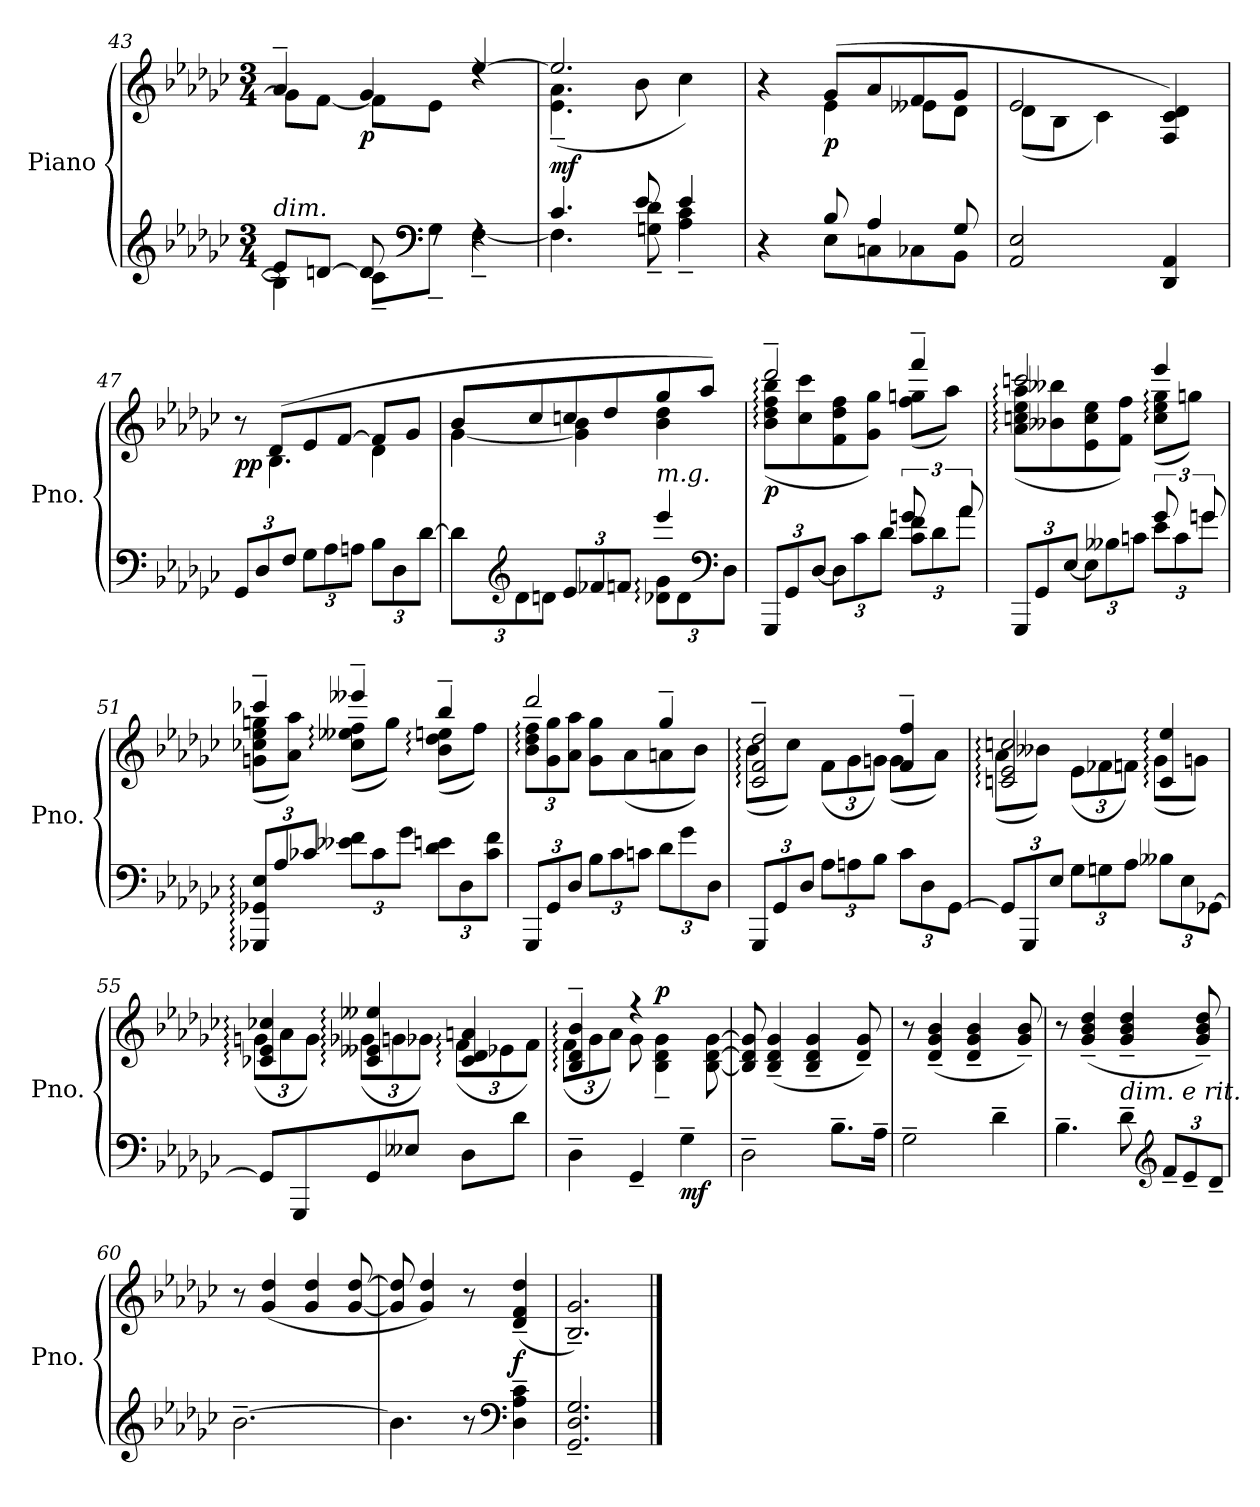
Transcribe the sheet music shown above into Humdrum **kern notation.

**kern	**kern	**dynam
*part1	*part1	*part1
*staff2	*staff1	*staff1/2
*I"Piano	*	*
*I'Pno.	*	*
*clefG2	*clefG2	*
*k[b-e-a-d-g-c-]	*k[b-e-a-d-g-c-]	*
*M3/4	*M3/4	*
=43	=43	=43
*^	*^	*
!LO:TX:a:i:t=dim.	!	!	!	!
8e-/L]	4B-\]	4a-~/	8g-\L]	.
[8dn/J	.	.	[8f\J	.
!	!	!	!	!LO:DY:b
8d/]	8c-~\L	4g-/	8f\L]	p
*clefF4	*	*	*	*
8rF	8G-~\J	.	8e-\J	.
4rF	[4F~\	[4ee-/	4rdd	.
=44	=44	=44	=44	=44
!	!	!	!	!LO:DY:b
4.c-/	4.F\]	2.ee-/]	(4.e-\~ 4.a-\~	mf
8e-/	8Gn\~ 8d-\~	.	8b-\	.
4e-/	4A-\~ 4c-\~	.	4cc-\)	.
=45	=45	=45	=45	=45
4r	4ryy	4r	4ryy	.
!	!	!	!	!LO:DY:b
8B-/	8E-\L	(8g-/L	4e-\	p
4A-/	8Cn\	8a-/	.	.
.	8C-X\	8f/	8e--X\L	.
8G-/	8BB-\J	8g-/J	8d-\J	.
*v	*v	*	*	*
=46	=46	=46	=46
2AA-/ 2E-/	2e-/	(8d-\L	.
.	.	8B-\J	.
.	.	4c-\)	.
4DD-/ 4AA-/	4F/ 4c-/ 4d-/)	4ryy	.
=47	=47	=47	=47
*Xbrackettup	*	*	*
!	!	!	!LO:DY:b
12GG-/L	8r	8ryy	pp
12D-/	.	.	.
.	(8d-/L	4.B-\	.
12F/J	.	.	.
12G-\L	8e-/	.	.
12A-\	.	.	.
.	[8f/J	.	.
12An\J	.	.	.
12B-\L	8f/L]	4d-\	.
12D-\	.	.	.
.	8g-/J	.	.
[12d-\J	.	.	.
!!LO:LB:g=z	!!
=48	=48	=48	=48
*^	*	*	*
12d-\L]	2ryy	8b-/L	[4g-\	.
*clefG2	*	*	*	*
12d-\	.	.	.	.
.	.	8cc-/	.	.
12dn\J	.	.	.	.
12e-/L	.	8ccn/	4g-\] 4b-\	.
12f-X/	.	.	.	.
.	.	8dd-/	.	.
12fn/J	.	.	.	.
!LO:TX:a:i:t=m.g.	!	!	!	!
12d-X\: 12g-\:L	4eee-/	8gg-/	4b-\ 4dd-\	.
12d-\	.	.	.	.
.	.	8aa-/J)	.	.
*clefF4	*	*	*	*
12D-\J	.	.	.	.
=49	=49	=49	=49	=49
!	!	!	!	!LO:DY:b
12GGG-/L	2ryy	2ddd-~/	(8b-\: 8dd-\: 8ff\: 8bb-\:L	p
12GG-/	.	.	.	.
.	.	.	8cc-\ 8ccc-\	.
[12D-/J	.	.	.	.
12D-\L]	.	.	8f\ 8dd-\ 8ff\	.
12c-\	.	.	.	.
.	.	.	8g-\ 8gg-\J)	.
12d-\J	.	.	.	.
*	*brackettup	*	*	*
12c-\ 12f\L	12gn/	4fff~/	(8ff\ 8ggn\L	.
12d-\	12ryy	.	.	.
.	.	.	8aa-\J)	.
12a-\J	12a-/	.	.	.
=50	=50	=50	=50	=50
*Xbrackettup	*	*	*	*
12GGG-/L	2ryy	2cccn/	(8a-\: 8ccn\: 8ee-\: 8aa-\:L	.
12GG-/	.	.	.	.
.	.	.	8b--X\ 8bb--X\	.
[12E-/J	.	.	.	.
12E-\L]	.	.	8e-\ 8cc\ 8ee-\	.
12B--X\	.	.	.	.
.	.	.	8f\ 8ff\J)	.
12cn\J	.	.	.	.
*	*brackettup	*	*	*
12e-\L	12g-/	4eee-/	(8cc\: 8ee-\: 8gg-\:L	.
12c\	12ryy	.	.	.
.	.	.	8ggn\J)	.
12gn\J	12g/	.	.	.
*v	*v	*	*	*
=51	=51	=51	=51
*Xbrackettup	*	*	*
12GGG-X/: 12GG-X/: 12E-/:L	4ccc-X~/	(8gn\: 8cc-X\: 8ee-\: 8ggn\:L	.
12A-/	.	.	.
.	.	8a-\ 8aa-\J)	.
12c-X/J	.	.	.
12e--X\ 12f\L	4eee--X~/	(8cc-\: 8ee--X\: 8ff\:L	.
12c-\	.	.	.
.	.	8gg\J)	.
12g-\J	.	.	.
12d-\ 12en\L	4bb-~/	(8b-\: 8dd-\: 8een\:L	.
12D-\	.	.	.
.	.	8ff\J)	.
12c-\ 12f\J	.	.	.
!!LO:LB:g=z	!!
=52	=52	=52	=52
*	*	*Xbrackettup	*
12GGG-/L	2ddd-/	12b-\: 12dd-\: 12ff\:L	.
12GG-/	.	12g-\ 12gg-\	.
12D-/J	.	12a-\ 12aa-\J	.
12B-\L	.	8g-\ 8gg-\L	.
12c-\	.	.	.
.	.	(8a-\	.
12cn\J	.	.	.
12d-\L	4gg-~/	8an\	.
12g-\	.	.	.
.	.	8b-\J)	.
12D-\J	.	.	.
=53	=53	=53	=53
12GGG-/L	2c-/:~ 2f/:~ 2dd-/:~	(8b-\L	.
12GG-/	.	.	.
.	.	8cc-\J)	.
12D-/J	.	.	.
12A-\L	.	(>12f\L	.
12An\	.	12g-\	.
12B-\J	.	12gn\J)	.
12c-\L	4f/~ 4ff/~	(8g\L	.
12D-\	.	.	.
.	.	8a-\J)	.
[12GG-\J	.	.	.
=54	=54	=54	=54
12GG-/L]	2cn/: 2e-/: 2ccn/:	(8a-\L	.
12GGG-/	.	.	.
.	.	8b--X\J)	.
12E-/J	.	.	.
12G-\L	.	(>12e-\L	.
12Gn\	.	12f-X\	.
12A-\J	.	12fn\J)	.
12B--X\L	4c/: 4ee-/:	(8g-\L	.
12E-\	.	.	.
.	.	8gn\J)	.
[12GG-X\J	.	.	.
=55	=55	=55	=55
8GG-/L]	4c-X/: 4e-/: 4cc-X/:	(12gn\L	.
.	.	12a-\	.
8GGG-/	.	.	.
.	.	12g\J)	.
8GG-/	4c-/: 4e--X/: 4ee--X/:	(12g-X\L	.
.	.	12gn\	.
8E--X/J	.	.	.
.	.	12g-X\J)	.
8D-\L	4c-/: 4d-/: 4an/:	(12f\L	.
.	.	12e-X\	.
8d-\J	.	.	.
.	.	12f\J)	.
!!LO:LB:g=z	!!
=56	=56	=56	=56
4D-~\	4B-/:~ 4d-/:~ 4b-/:~	(12f\L	.
.	.	12g-\	.
.	.	12a-\J)	.
4GG-~/	4r	8g-\	.
!	!	!	!LO:DY:a
.	.	4B-\~ 4d-\~ 4g-\~	p
!	!	!	!LO:DY:b=2
4G-~\	4ryy	.	mf
.	.	[8B-\ [8d-\ [8g-\	.
*	*v	*v	*
=57	=57	=57
2D-~\	8B-/] 8d-/] 8g-/]	.
.	(>4B-/~ 4d-/~ 4g-/~	.
.	4B-/~ 4d-/~ 4g-/~	.
8.B-~\L	.	.
.	8d-/~ 8g-/~)	.
16A-~\Jk	.	.
=58	=58	=58
2G-~\	8r	.
.	(>4d-/~ 4g-/~ 4b-/~	.
.	4d-/~ 4g-/~ 4b-/~	.
4d-~\	.	.
.	8g-/~ 8b-/~)	.
=59	=59	=59
4.B-~\	8r	.
.	(>4g-/~ 4b-/~ 4dd-/~	.
!LO:TX:a:i:t=dim. e rit.	!	!
8d-~\	4g-/~ 4b-/~ 4dd-/~	.
*clefG2	*	*
12f~/L	.	.
12e-~/	.	.
.	8g-/~ 8b-/~ 8dd-/~)	.
12d-~/J	.	.
=60	=60	=60
[2.b-~\	8r	.
.	(>4g-/ 4dd-/	.
.	4g-/ 4dd-/	.
.	[8g-/ [8dd-/	.
=61	=61	=61
4.b-\]	8g-/] 8dd-/]	.
.	4g-/ 4dd-/)	.
8r	8r	.
*clefF4	*	*
!	!	!LO:DY:b
4D-\~ 4A-\~ 4c-\~	(>4d-/~ 4f/~ 4dd-/~	f
=62	=62	=62
2.GG-/~ 2.D-/~ 2.G-/~	2.B-/~ 2.g-/~)	.
==	==	==
*-	*-	*-
